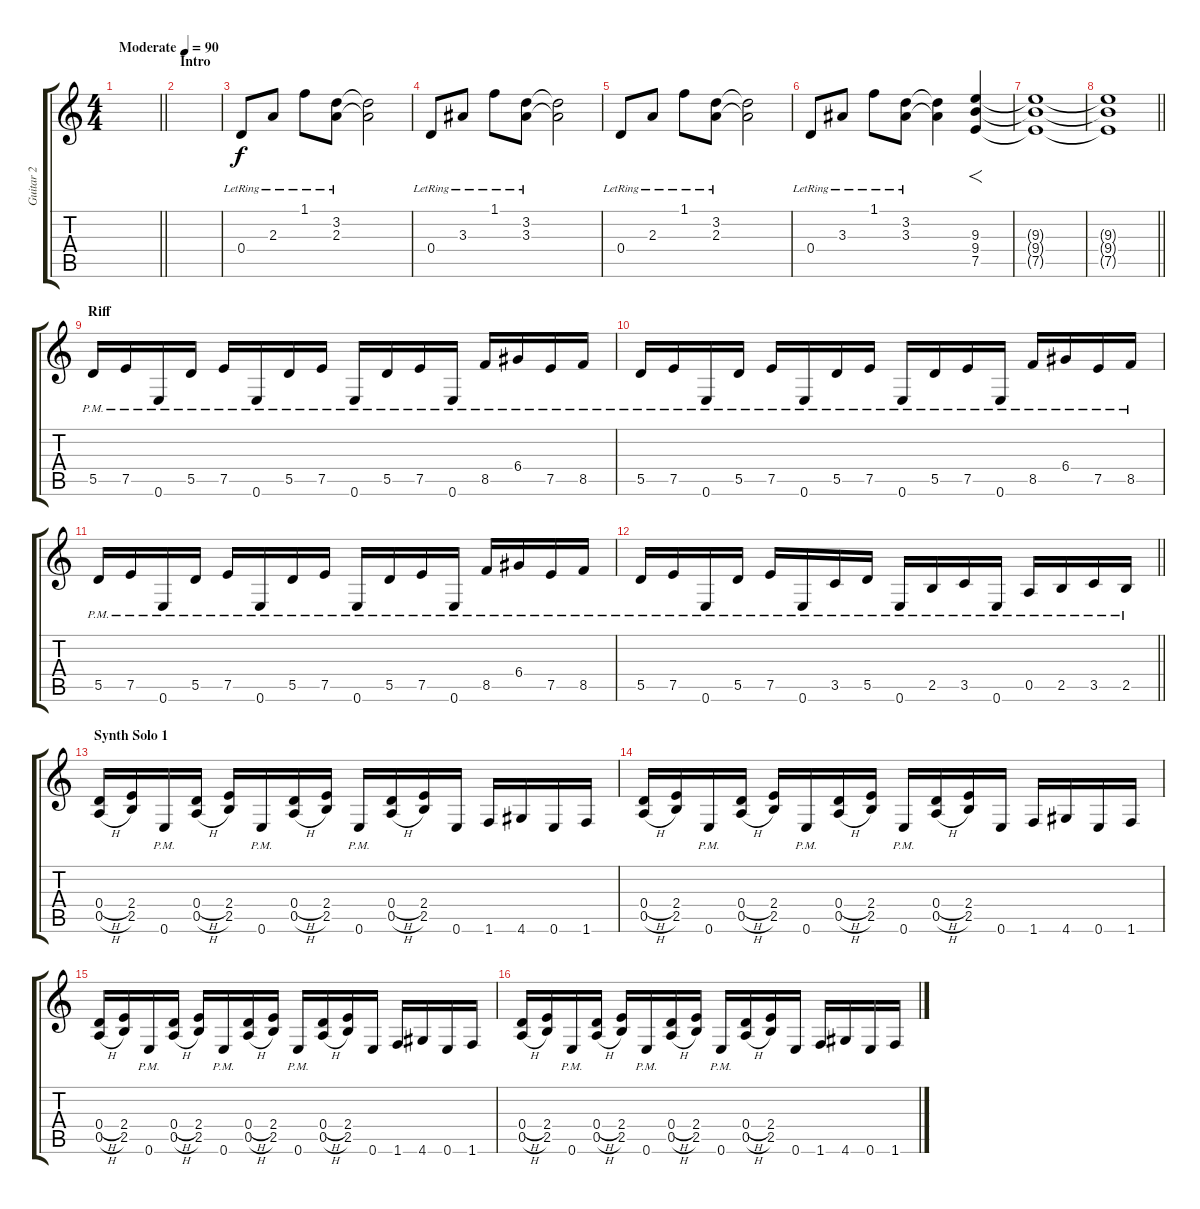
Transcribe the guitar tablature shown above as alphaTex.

\track ("Guitar 2" "Guitar 2") {instrument distortionguitar}
\staff {score tabs}
\tuning (E4 B3 G3 D3 A2 E2) {hide}
\ts (4 4)
\tempo (90 "Moderate")
\clef g2
\barLineRight lightlight
\ks c
|
\section ("" "Intro")
|
0.4{lr}.8{instrument electricguitarclean} 2.3{lr}.8 1.1{lr}.8 (3.2{lr} 2.3{lr}).8 (3.2{t} 2.3{t}).2 |
0.4{lr}.8 3.3{lr}.8 1.1{lr}.8 (3.2{lr} 3.3{lr}).8 (3.2{t} 3.3{t}).2 |
0.4{lr}.8 2.3{lr}.8 1.1{lr}.8 (3.2{lr} 2.3{lr}).8 (3.2{t} 2.3{t}).2 |
0.4{lr}.8 3.3{lr}.8 1.1{lr}.8 (3.2{lr} 3.3{lr}).8 (3.2{t} 3.3{t}).4 (9.3 9.4 7.5).4{f instrument distortionguitar} |
(9.3{t} 9.4{t} 7.5{t}).1{volume 0} |
\barLineRight lightlight
(9.3{t} 9.4{t} 7.5{t}).1 |
\section ("" "Riff")
5.5{pm}.16{volume 13} 7.5{pm}.16 0.6{pm}.16 5.5{pm}.16 7.5{pm}.16 0.6{pm}.16 5.5{pm}.16 7.5{pm}.16 0.6{pm}.16 5.5{pm}.16 7.5{pm}.16 0.6{pm}.16 8.5{pm}.16 6.4{pm}.16 7.5{pm}.16 8.5{pm}.16 |
5.5{pm}.16 7.5{pm}.16 0.6{pm}.16 5.5{pm}.16 7.5{pm}.16 0.6{pm}.16 5.5{pm}.16 7.5{pm}.16 0.6{pm}.16 5.5{pm}.16 7.5{pm}.16 0.6{pm}.16 8.5{pm}.16 6.4{pm}.16 7.5{pm}.16 8.5{pm}.16 |
5.5{pm}.16 7.5{pm}.16 0.6{pm}.16 5.5{pm}.16 7.5{pm}.16 0.6{pm}.16 5.5{pm}.16 7.5{pm}.16 0.6{pm}.16 5.5{pm}.16 7.5{pm}.16 0.6{pm}.16 8.5{pm}.16 6.4{pm}.16 7.5{pm}.16 8.5{pm}.16 |
\barLineRight lightlight
5.5{pm}.16 7.5{pm}.16 0.6{pm}.16 5.5{pm}.16 7.5{pm}.16 0.6{pm}.16 3.5{pm}.16 5.5{pm}.16 0.6{pm}.16 2.5{pm}.16 3.5{pm}.16 0.6{pm}.16 0.5{pm}.16 2.5{pm}.16 3.5{pm}.16 2.5{pm}.16 |
\section ("" "Synth Solo 1")
(0.4{h} 0.5{h}).16 (2.4 2.5).16 0.6{pm}.16 (0.4{h} 0.5{h}).16 (2.4 2.5).16 0.6{pm}.16 (0.4{h} 0.5{h}).16 (2.4 2.5).16 0.6{pm}.16 (0.4{h} 0.5{h}).16 (2.4 2.5).16 0.6.16 1.6.16 4.6.16 0.6.16 1.6.16 |
(0.4{h} 0.5{h}).16 (2.4 2.5).16 0.6{pm}.16 (0.4{h} 0.5{h}).16 (2.4 2.5).16 0.6{pm}.16 (0.4{h} 0.5{h}).16 (2.4 2.5).16 0.6{pm}.16 (0.4{h} 0.5{h}).16 (2.4 2.5).16 0.6.16 1.6.16 4.6.16 0.6.16 1.6.16 |
(0.4{h} 0.5{h}).16 (2.4 2.5).16 0.6{pm}.16 (0.4{h} 0.5{h}).16 (2.4 2.5).16 0.6{pm}.16 (0.4{h} 0.5{h}).16 (2.4 2.5).16 0.6{pm}.16 (0.4{h} 0.5{h}).16 (2.4 2.5).16 0.6.16 1.6.16 4.6.16 0.6.16 1.6.16 |
(0.4{h} 0.5{h}).16 (2.4 2.5).16 0.6{pm}.16 (0.4{h} 0.5{h}).16 (2.4 2.5).16 0.6{pm}.16 (0.4{h} 0.5{h}).16 (2.4 2.5).16 0.6{pm}.16 (0.4{h} 0.5{h}).16 (2.4 2.5).16 0.6.16 1.6.16 4.6.16 0.6.16 1.6.16
